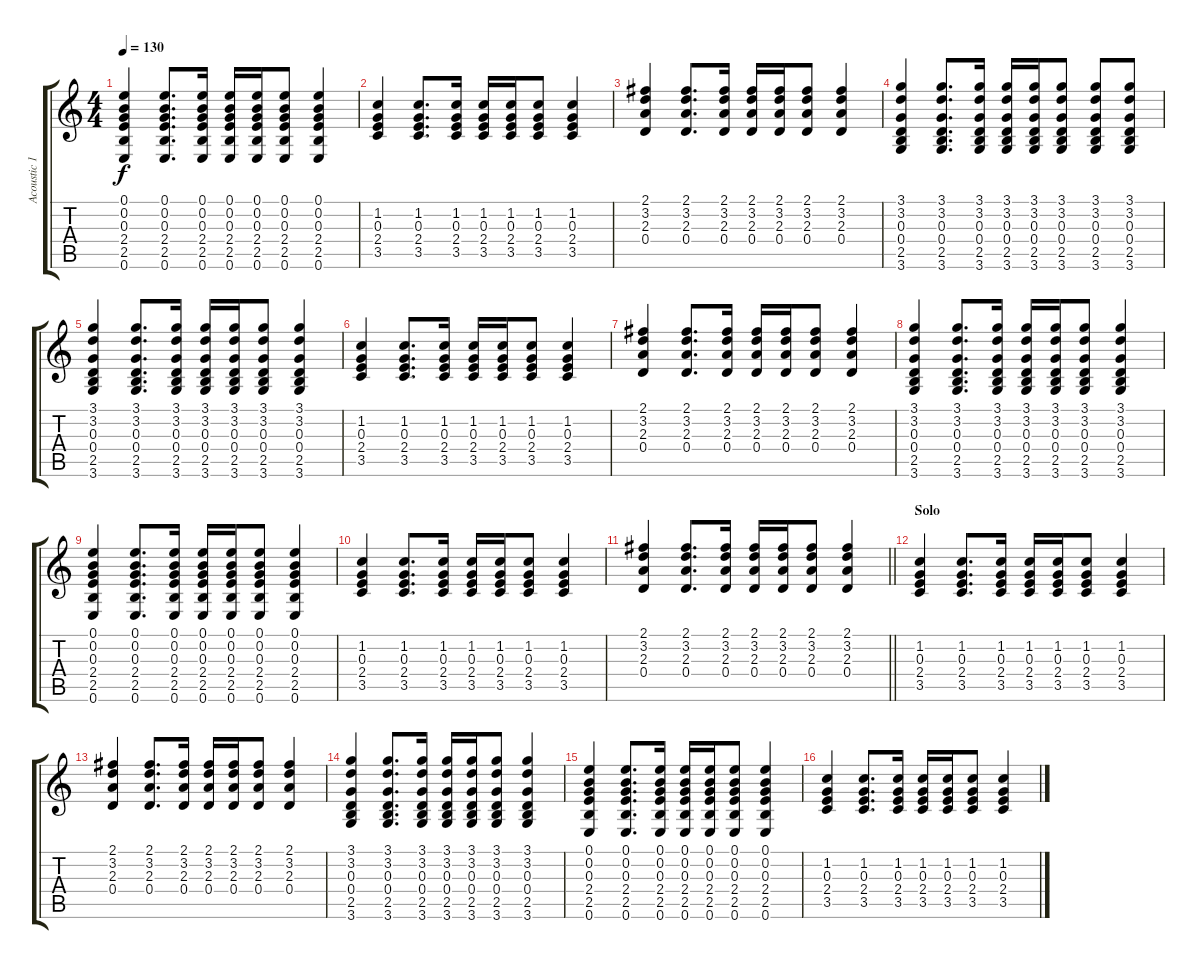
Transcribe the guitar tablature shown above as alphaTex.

\track ("Acoustic 1" "Acoustic 1") {instrument acousticguitarsteel}
\staff {score tabs}
\tuning (E4 B3 G3 D3 A2 E2) {hide}
\ts (4 4)
\tempo 130
\clef g2
\ks c
(0.1 0.2 0.3 2.4 2.5 0.6).4{dy f} (0.1 0.2 0.3 2.4 2.5 0.6).8{d} (0.1 0.2 0.3 2.4 2.5 0.6).16 (0.1 0.2 0.3 2.4 2.5 0.6).16 (0.1 0.2 0.3 2.4 2.5 0.6).16 (0.1 0.2 0.3 2.4 2.5 0.6).8 (0.1 0.2 0.3 2.4 2.5 0.6).4 |
(1.2 0.3 2.4 3.5).4 (1.2 0.3 2.4 3.5).8{d} (1.2 0.3 2.4 3.5).16 (1.2 0.3 2.4 3.5).16 (1.2 0.3 2.4 3.5).16 (1.2 0.3 2.4 3.5).8 (1.2 0.3 2.4 3.5).4 |
(2.1 3.2 2.3 0.4).4 (2.1 3.2 2.3 0.4).8{d} (2.1 3.2 2.3 0.4).16 (2.1 3.2 2.3 0.4).16 (2.1 3.2 2.3 0.4).16 (2.1 3.2 2.3 0.4).8 (2.1 3.2 2.3 0.4).4 |
(3.1 3.2 0.3 0.4 2.5 3.6).4 (3.1 3.2 0.3 0.4 2.5 3.6).8{d} (3.1 3.2 0.3 0.4 2.5 3.6).16 (3.1 3.2 0.3 0.4 2.5 3.6).16 (3.1 3.2 0.3 0.4 2.5 3.6).16 (3.1 3.2 0.3 0.4 2.5 3.6).8 (3.1 3.2 0.3 0.4 2.5 3.6).8 (3.1 3.2 0.3 0.4 2.5 3.6).8 |
(3.1 3.2 0.3 0.4 2.5 3.6).4 (3.1 3.2 0.3 0.4 2.5 3.6).8{d} (3.1 3.2 0.3 0.4 2.5 3.6).16 (3.1 3.2 0.3 0.4 2.5 3.6).16 (3.1 3.2 0.3 0.4 2.5 3.6).16 (3.1 3.2 0.3 0.4 2.5 3.6).8 (3.1 3.2 0.3 0.4 2.5 3.6).4 |
(1.2 0.3 2.4 3.5).4 (1.2 0.3 2.4 3.5).8{d} (1.2 0.3 2.4 3.5).16 (1.2 0.3 2.4 3.5).16 (1.2 0.3 2.4 3.5).16 (1.2 0.3 2.4 3.5).8 (1.2 0.3 2.4 3.5).4 |
(2.1 3.2 2.3 0.4).4 (2.1 3.2 2.3 0.4).8{d} (2.1 3.2 2.3 0.4).16 (2.1 3.2 2.3 0.4).16 (2.1 3.2 2.3 0.4).16 (2.1 3.2 2.3 0.4).8 (2.1 3.2 2.3 0.4).4 |
(3.1 3.2 0.3 0.4 2.5 3.6).4 (3.1 3.2 0.3 0.4 2.5 3.6).8{d} (3.1 3.2 0.3 0.4 2.5 3.6).16 (3.1 3.2 0.3 0.4 2.5 3.6).16 (3.1 3.2 0.3 0.4 2.5 3.6).16 (3.1 3.2 0.3 0.4 2.5 3.6).8 (3.1 3.2 0.3 0.4 2.5 3.6).4 |
(0.1 0.2 0.3 2.4 2.5 0.6).4 (0.1 0.2 0.3 2.4 2.5 0.6).8{d} (0.1 0.2 0.3 2.4 2.5 0.6).16 (0.1 0.2 0.3 2.4 2.5 0.6).16 (0.1 0.2 0.3 2.4 2.5 0.6).16 (0.1 0.2 0.3 2.4 2.5 0.6).8 (0.1 0.2 0.3 2.4 2.5 0.6).4 |
(1.2 0.3 2.4 3.5).4 (1.2 0.3 2.4 3.5).8{d} (1.2 0.3 2.4 3.5).16 (1.2 0.3 2.4 3.5).16 (1.2 0.3 2.4 3.5).16 (1.2 0.3 2.4 3.5).8 (1.2 0.3 2.4 3.5).4 |
\barLineRight lightlight
(2.1 3.2 2.3 0.4).4 (2.1 3.2 2.3 0.4).8{d} (2.1 3.2 2.3 0.4).16 (2.1 3.2 2.3 0.4).16 (2.1 3.2 2.3 0.4).16 (2.1 3.2 2.3 0.4).8 (2.1 3.2 2.3 0.4).4 |
\section ("" "Solo")
(1.2 0.3 2.4 3.5).4 (1.2 0.3 2.4 3.5).8{d} (1.2 0.3 2.4 3.5).16 (1.2 0.3 2.4 3.5).16 (1.2 0.3 2.4 3.5).16 (1.2 0.3 2.4 3.5).8 (1.2 0.3 2.4 3.5).4 |
(2.1 3.2 2.3 0.4).4 (2.1 3.2 2.3 0.4).8{d} (2.1 3.2 2.3 0.4).16 (2.1 3.2 2.3 0.4).16 (2.1 3.2 2.3 0.4).16 (2.1 3.2 2.3 0.4).8 (2.1 3.2 2.3 0.4).4 |
(3.1 3.2 0.3 0.4 2.5 3.6).4 (3.1 3.2 0.3 0.4 2.5 3.6).8{d} (3.1 3.2 0.3 0.4 2.5 3.6).16 (3.1 3.2 0.3 0.4 2.5 3.6).16 (3.1 3.2 0.3 0.4 2.5 3.6).16 (3.1 3.2 0.3 0.4 2.5 3.6).8 (3.1 3.2 0.3 0.4 2.5 3.6).4 |
(0.1 0.2 0.3 2.4 2.5 0.6).4 (0.1 0.2 0.3 2.4 2.5 0.6).8{d} (0.1 0.2 0.3 2.4 2.5 0.6).16 (0.1 0.2 0.3 2.4 2.5 0.6).16 (0.1 0.2 0.3 2.4 2.5 0.6).16 (0.1 0.2 0.3 2.4 2.5 0.6).8 (0.1 0.2 0.3 2.4 2.5 0.6).4 |
(1.2 0.3 2.4 3.5).4 (1.2 0.3 2.4 3.5).8{d} (1.2 0.3 2.4 3.5).16 (1.2 0.3 2.4 3.5).16 (1.2 0.3 2.4 3.5).16 (1.2 0.3 2.4 3.5).8 (1.2 0.3 2.4 3.5).4
